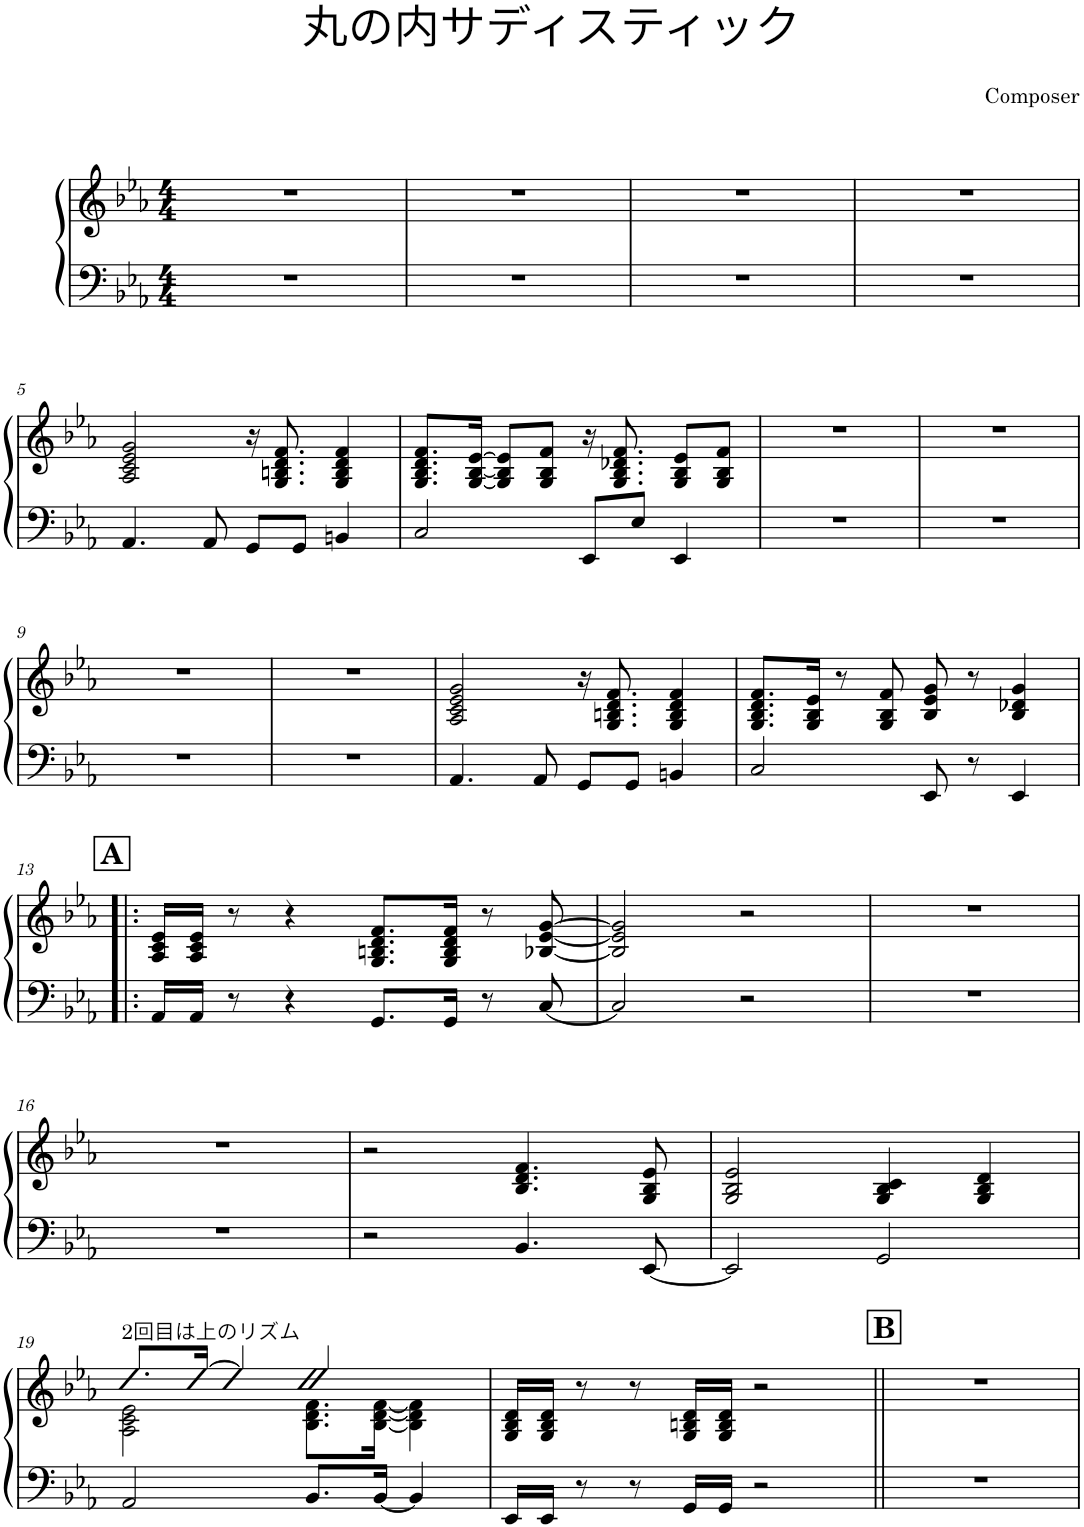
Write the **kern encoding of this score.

**kern	**kern
*part1	*part1
*staff2	*staff1
*I"ピアノ	*
*clefF4	*clefG2
*k[b-e-a-]	*k[b-e-a-]
*M4/4	*M4/4
=1	=1
1r	1r
=2	=2
1r	1r
=3	=3
1r	1r
=4	=4
1r	1r
!!LO:LB:g=z
=5	=5
4.AA-/	2A-/ 2c/ 2e-/ 2g/
8AA-/	.
8GG/L	16r
.	8.G/ 8.Bn/ 8.d/ 8.f/
8GG/J	.
4BBn/	4G/ 4B/ 4d/ 4f/
=6	=6
2C/	8.G/ 8.B-/ 8.d/ 8.f/L
.	[16G/ [16B-/ [16e-/Jk
.	8G/] 8B-/] 8e-/]L
.	8G/ 8B-/ 8f/J
8EE-/L	16r
.	8.G/ 8.B-/ 8.d-X/ 8.f/
8E-/J	.
4EE-/	8G/ 8B-/ 8e-/L
.	8G/ 8B-/ 8f/J
=7	=7
1r	1r
=8	=8
1r	1r
!!LO:LB:g=z
=9	=9
1r	1r
=10	=10
1r	1r
=11	=11
4.AA-/	2A-/ 2c/ 2e-/ 2g/
8AA-/	.
8GG/L	16r
.	8.G/ 8.Bn/ 8.d/ 8.f/
8GG/J	.
4BBn/	4G/ 4B/ 4d/ 4f/
=12	=12
2C/	8.G/ 8.B-/ 8.d/ 8.f/L
.	16G/ 16B-/ 16e-/Jk
.	8r
.	8G/ 8B-/ 8f/
8EE-/	8B-/ 8e-/ 8g/
8r	8r
4EE-/	4B-/ 4d-X/ 4g/
!!LO:LB:g=z
!!LO:REH:place=s1:a:B:cj:fs=14:t=A
=13!|:	=13!|:
16AA-/LL	16A-/ 16c/ 16e-/LL
16AA-/JJ	16A-/ 16c/ 16e-/JJ
8r	8r
4r	4r
8.GG/L	8.G/ 8.Bn/ 8.d/ 8.f/L
16GG/Jk	16G/ 16B/ 16d/ 16f/Jk
8r	8r
[8C/	[8B-X/ [8e-/ [8g/
=14	=14
2C/]	2B-/] 2e-/] 2g/]
2r	2r
=15	=15
1r	1r
!!LO:LB:g=z
=16	=16
1r	1r
=17	=17
2r	2r
4.BB-/	4.B-/ 4.d/ 4.f/
[8EE-/	8G/ 8B-/ 8e-/
=18	=18
2EE-/]	2G/ 2B-/ 2e-/
2GG/	4G/ 4B-/ 4c/
.	4G/ 4B-/ 4d/
!!LO:LB:g=z
=19	=19
*	*^
!	!LO:TX:a:t=2回目は上のリズム	!
2AA-/	8.dd/L	2A-\ 2c\ 2e-\
.	[16dd/Jk	.
.	4dd/]	.
8.BB-/L	2dd/	8.B-\ 8.d\ 8.f\L
[16BB-/Jk	.	[16B-\ [16d\ [16f\Jk
4BB-/]	.	4B-\] 4d\] 4f\]
*	*v	*v
=20	=20
16EE-/LL	16G/ 16B-/ 16d/LL
16EE-/JJ	16G/ 16B-/ 16d/JJ
8r	8r
8r	8r
16GG/LL	16G/ 16Bn/ 16d/LL
16GG/JJ	16G/ 16B/ 16d/JJ
2r	2r
!!LO:REH:place=s1:a:B:cj:fs=14:t=B
=21||	=21||
1r	1r
=	=
*-	*-
